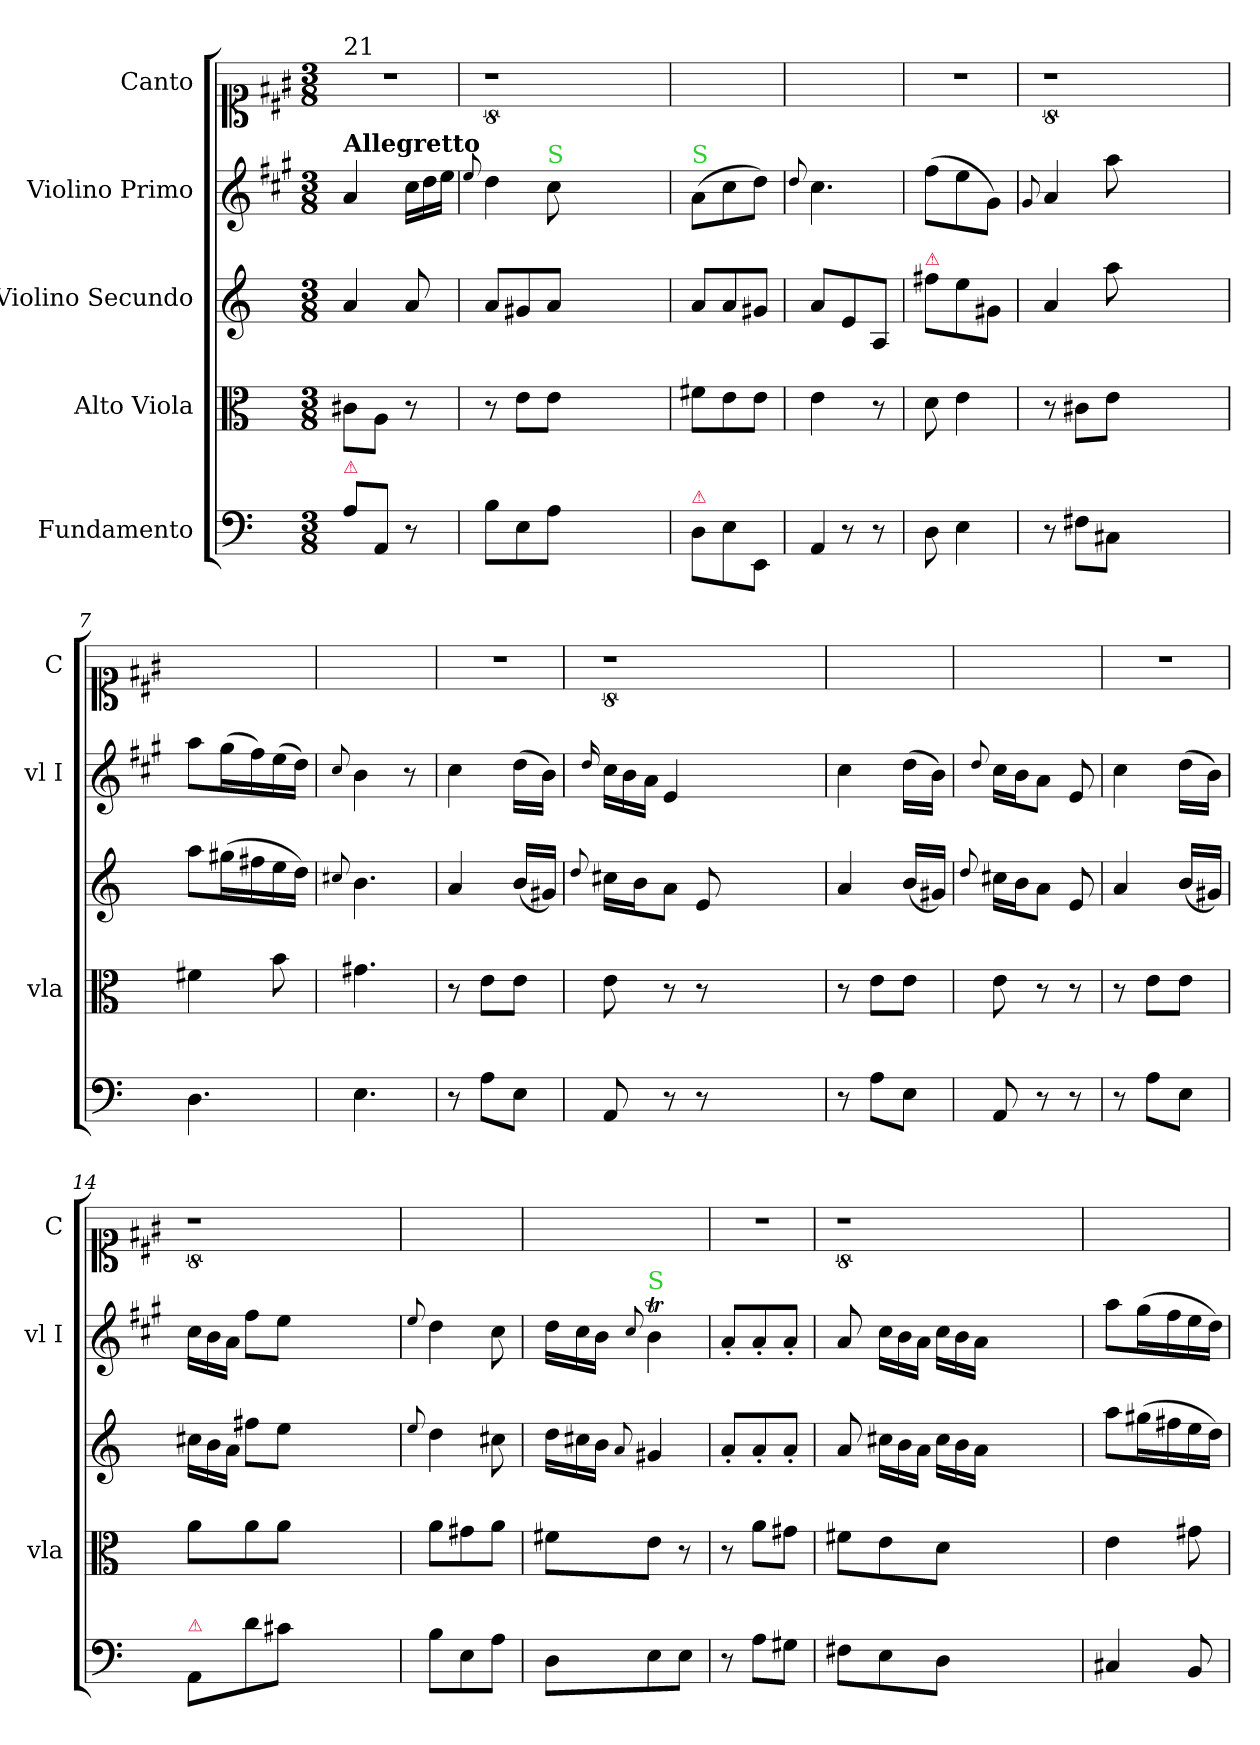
**kern	**kern	**kern	**kern	**kern
*part5	*part4	*part3	*part2	*part1
*staff5	*staff4	*staff3	*staff2	*staff1
*I"Fundamento	*I"Alto Viola	*I"Violino Secundo	*I"Violino Primo	*I"Canto
*	*I'vla	*	*I'vl I	*I'C
*clefF4	*clefC3	*clefG2	*clefG2	*clefC1
*	*	*	*k[f#c#g#]	*k[f#c#g#]
*M3/8	*M3/8	*M3/8	*M3/8	*M3/8
=1	=1	=1	=1	=1
!	!	!	!	!LO:TX:a:t=21
!	!	!	!LO:TX:a:B:t=Allegretto	!
!LO:TX:a:color=crimson:t=⚠	!	!	!	!
8A\L	8c#\L	4a/	4a/	4.r
8AA/J	8A\J	.	.	.
*	*	*	*Xtuplet	*
8r	8r	8a/	24cc#\LL	.
.	.	.	24dd\	.
.	.	.	24ee\JJ	.
=2	=2	=2	=2	=2
.	.	.	8qqee/	.
8B\L	8r	8a/L	4dd\	8%9r
8E\	8e\L	8g#/	.	.
!	!	!	!LO:TX:a:color=limegreen:t=S	!
8A\J	8e\J	8a/J	8cc#\	.
2.ryy	2.ryy	2.ryy	2.ryy	.
=3	=3	=3	=3	=3
!	!	!	!LO:TX:a:color=limegreen:t=S	!
!LO:TX:a:color=crimson:t=⚠	!	!	!	!
8D\L	8f#\L	8a/L	(8a\L	4.ryy
8E\	8e\	8a/	8cc#\	.
8EE/J	8e\J	8g#/J	8dd\J)	.
=4	=4	=4	=4	=4
.	.	.	8qqdd/	.
!LO:N:vis=4	!	!	!	!
8AA/	4e\	8a/L	4.cc#\	4.ryy
8r	.	8e/	.	.
8r	8r	8A/J	.	.
=5	=5	=5	=5	=5
!	!	!LO:TX:a:color=crimson:t=⚠	!	!
8D\	8d\	8ff#\L	(8ff#\L	4.r
4E\	4e\	8ee\	8ee\	.
.	.	8g#/J	8g#\J)	.
=6	=6	=6	=6	=6
.	.	.	8qqg#/	.
8r	8r	4a/	4a/	8%9r
8F#\L	8c#\L	.	.	.
8C#\J	8e\J	8aa\	8aa\	.
2.ryy	2.ryy	2.ryy	2.ryy	.
=7	=7	=7	=7	=7
4.D\	4f#\	8aa\L	8aa\L	4.ryy
.	.	(16gg#\L	(16gg#\L	.
.	.	16ff#\	16ff#\)	.
.	8b\	16ee\	(16ee\	.
.	.	16dd\JJ)	16dd\JJ)	.
=8	=8	=8	=8	=8
.	.	8qqcc#/	8qqcc#/	.
4.E\	4.g#\	4.b\	4b\	4.ryy
.	.	.	8r	.
=9	=9	=9	=9	=9
8r	8r	4a/	4cc#\	4.r
8A\L	8e\L	.	.	.
8E\J	8e\J	(16b/LL	(16dd\LL	.
.	.	16g#/JJ)	16b\JJ)	.
=10	=10	=10	=10	=10
.	.	8qqdd/	16qqdd/	.
8AA/	8e\	16cc#\LL	24cc#\LL	8%9r
.	.	.	24b\	.
.	.	16b\J	.	.
.	.	.	24a\JJ	.
8r	8r	8a\J	4e/	.
8r	8r	8e/	.	.
2.ryy	2.ryy	2.ryy	2.ryy	.
=11	=11	=11	=11	=11
8r	8r	4a/	4cc#\	4.ryy
8A\L	8e\L	.	.	.
8E\J	8e\J	(16b/LL	(16dd\LL	.
.	.	16g#/JJ)	16b\JJ)	.
=12	=12	=12	=12	=12
.	.	8qqdd/	8qqdd/	.
8AA/	8e\	16cc#\LL	16cc#\LL	4.ryy
.	.	16b\J	16b\J	.
8r	8r	8a\J	8a\J	.
8r	8r	8e/	8e/	.
=13	=13	=13	=13	=13
8r	8r	4a/	4cc#\	4.r
8A\L	8e\L	.	.	.
8E\J	8e\J	(16b/LL	(16dd\LL	.
.	.	16g#/JJ)	16b\JJ)	.
=14	=14	=14	=14	=14
*	*	*Xtuplet	*	*
!LO:TX:a:color=crimson:t=⚠	!	!	!	!
8AA/L	8a\L	24cc#\LL	24cc#\LL	8%9r
.	.	24b\	24b\	.
.	.	24a\JJ	24a\JJ	.
8d\	8a\	8ff#\L	8ff#\L	.
8c#\J	8a\J	8ee\J	8ee\J	.
2.ryy	2.ryy	2.ryy	2.ryy	.
=15	=15	=15	=15	=15
.	.	8qqee/	8qqee/	.
8B\L	8a\L	4dd\	4dd\	4.ryy
8E\	8g#\	.	.	.
8A\J	8a\J	8cc#\	8cc#\	.
=16	=16	=16	=16	=16
8D\L	8f#\L	24dd\LL	24dd\LL	4.ryy
.	.	24cc#\	24cc#\	.
.	.	24b\JJ	24b\JJ	.
.	.	8qqa/	8qqcc#/	.
!	!	!	!LO:TX:a:color=limegreen:t=S	!
8E\	8e\J	4g#/	4bT\	.
8E\J	8r	.	.	.
=17	=17	=17	=17	=17
8r	8r	8a'/L	8a'/L	4.r
8A\L	8a\L	8a'/	8a'/	.
8G#\J	8g#\J	8a'/J	8a'/J	.
=18	=18	=18	=18	=18
8F#\L	8f#\L	8a/	8a/	8%9r
8E\	8e\	24cc#\LL	24cc#\LL	.
.	.	24b\	24b\	.
.	.	24a\JJ	24a\JJ	.
8D\J	8d\J	24cc#\LL	24cc#\LL	.
.	.	24b\	24b\	.
.	.	24a\JJ	24a\JJ	.
2.ryy	2.ryy	2.ryy	2.ryy	.
=19	=19	=19	=19	=19
4C#/	4e\	8aa\L	8aa\L	4.ryy
.	.	(16gg#\L	(16gg#\L	.
.	.	16ff#\	16ff#\	.
8BB/	8g#\	16ee\	16ee\	.
.	.	16dd\JJ)	16dd\JJ)	.
=	=	=	=	=
*-	*-	*-	*-	*-
